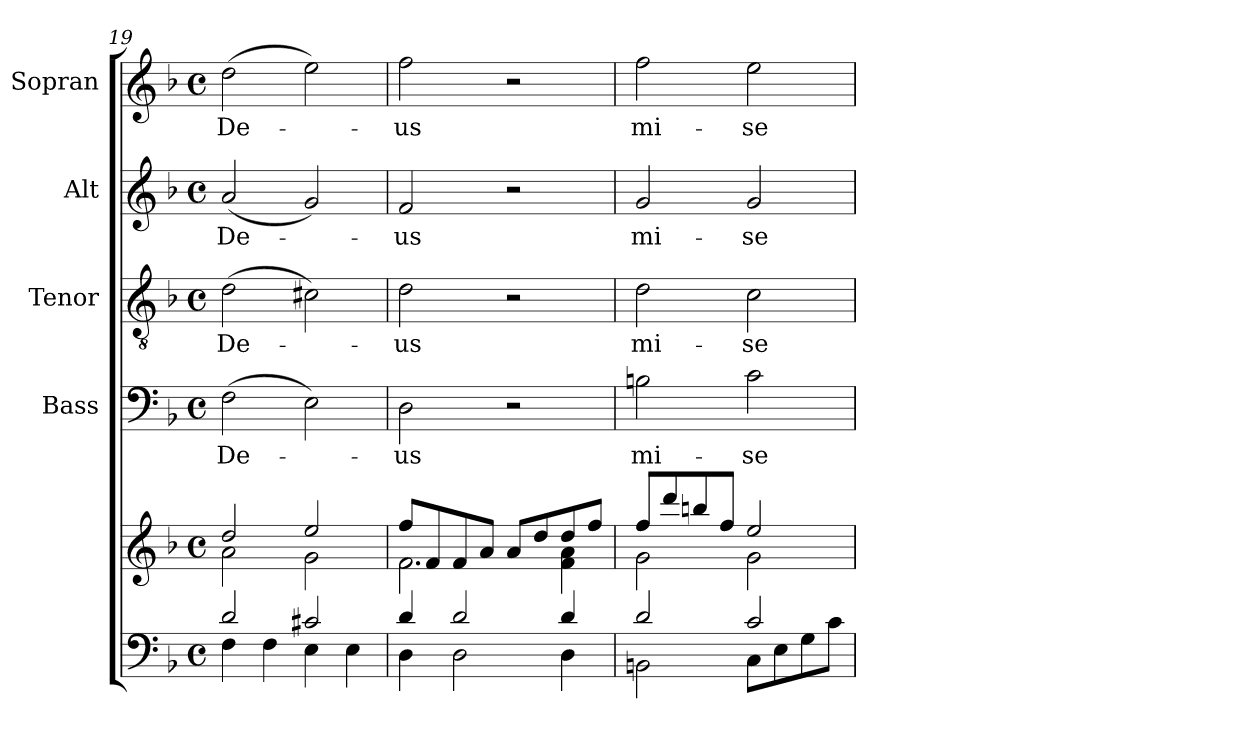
**kern	**kern	**kern	**text	**kern	**text	**kern	**text	**kern	**text
*part5	*part5	*part4	*part4	*part3	*part3	*part2	*part2	*part1	*part1
*staff6	*staff5	*staff4	*staff4	*staff3	*staff3	*staff2	*staff2	*staff1	*staff1
*	*	*I"Bass	*	*I"Tenor	*	*I"Alt	*	*I"Sopran	*
*	*	*I'B.	*	*I'T.	*	*I'A.	*	*I'S.	*
*clefF4	*clefG2	*clefF4	*	*clefGv2	*	*clefG2	*	*clefG2	*
*k[b-]	*k[b-]	*k[b-]	*	*k[b-]	*	*k[b-]	*	*k[b-]	*
*F:	*F:	*F:	*	*F:	*	*F:	*	*F:	*
*M4/4	*M4/4	*M4/4	*	*M4/4	*	*M4/4	*	*M4/4	*
*met(c)	*met(c)	*met(c)	*	*met(c)	*	*met(c)	*	*met(c)	*
=19	=19	=19	=19	=19	=19	=19	=19	=19	=19
*^	*^	*	*	*	*	*	*	*	*
!	!	!	!	!	!LO:LY:b	!	!LO:LY:b	!	!LO:LY:b	!	!LO:LY:b
2d/	4F\	2dd/	2a\	(>2F\	De-	(>2d\	De-	(<2a/	De-	(>2dd\	De-
.	4F\	.	.	.	.	.	.	.	.	.	.
2c#X/	4E\	2ee/	2g\	2E\)	.	2c#X\)	.	2g/)	.	2ee\)	.
.	4E\	.	.	.	.	.	.	.	.	.	.
=20	=20	=20	=20	=20	=20	=20	=20	=20	=20	=20	=20
!	!	!	!	!	!LO:LY:b	!	!LO:LY:b	!	!LO:LY:b	!	!LO:LY:b
4d/	4D\	8ff/L	2.f\	2D\	-us	2d\	-us	2f/	-us	2ff\	-us
.	.	8f/	.	.	.	.	.	.	.	.	.
2d/	2D\	8f/	.	.	.	.	.	.	.	.	.
.	.	8a/J	.	.	.	.	.	.	.	.	.
.	.	8a/L	.	2r	.	2r	.	2r	.	2r	.
.	.	8dd/	.	.	.	.	.	.	.	.	.
4d/	4D\	8dd/	4f\ 4a\	.	.	.	.	.	.	.	.
.	.	8ff/J	.	.	.	.	.	.	.	.	.
=21	=21	=21	=21	=21	=21	=21	=21	=21	=21	=21	=21
!	!	!	!	!	!LO:LY:b	!	!LO:LY:b	!	!LO:LY:b	!	!LO:LY:b
2d/	2BBn\	8ff/L	2g\	2Bn\	mi-	2d\	mi-	2g/	mi-	2ff\	mi-
.	.	8ddd/	.	.	.	.	.	.	.	.	.
.	.	8bbn/	.	.	.	.	.	.	.	.	.
.	.	8ff/J	.	.	.	.	.	.	.	.	.
!	!	!	!	!	!LO:LY:b	!	!LO:LY:b	!	!LO:LY:b	!	!LO:LY:b
2c/	8C\L	2ee/	2g\	2c\	-se-	2c\	-se-	2g/	-se-	2ee\	-se-
.	8E\	.	.	.	.	.	.	.	.	.	.
.	8G\	.	.	.	.	.	.	.	.	.	.
.	8c\J	.	.	.	.	.	.	.	.	.	.
*v	*v	*	*	*	*	*	*	*	*	*	*
*	*v	*v	*	*	*	*	*	*	*	*
=	=	=	=	=	=	=	=	=	=
*-	*-	*-	*-	*-	*-	*-	*-	*-	*-
